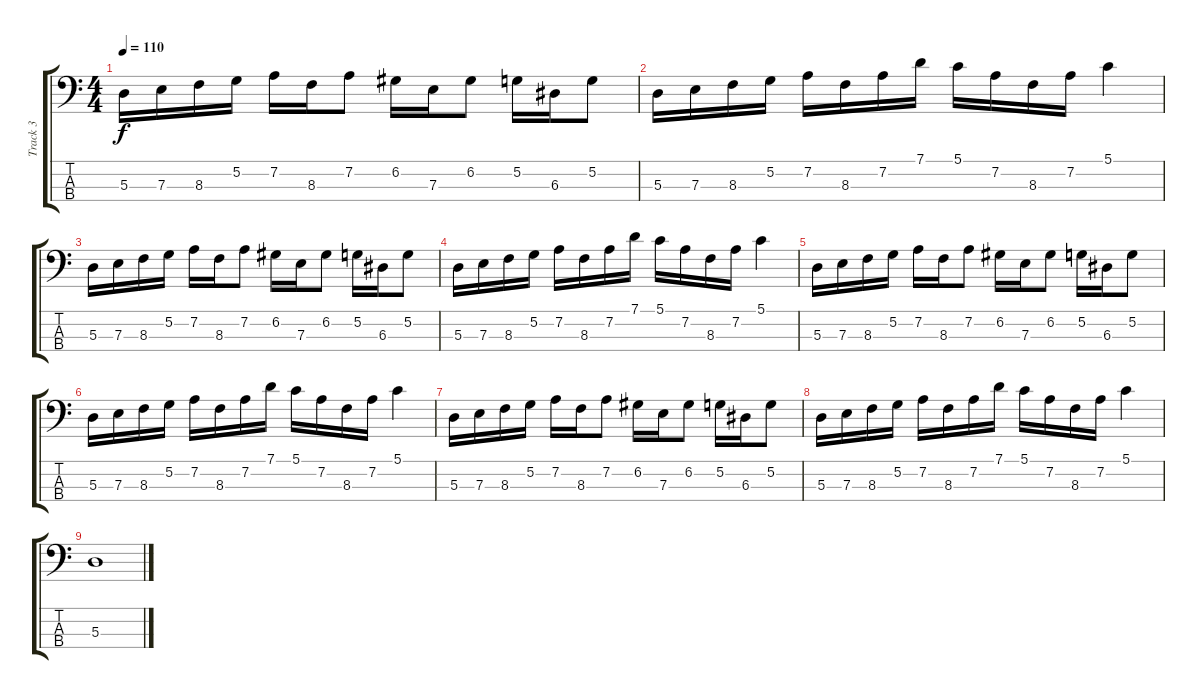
\track ("Track 3" "Track 3") {instrument electricbassfinger}
\staff {score tabs}
\tuning (G2 D2 A1 D1) {hide}
\ts (4 4)
\tempo 110
\clef f4
\ks c
5.3.16{dy f} 7.3.16 8.3.16 5.2.16 7.2.16 8.3.16 7.2.8 6.2.16 7.3.16 6.2.8 5.2.16 6.3.16 5.2.8 |
5.3.16 7.3.16 8.3.16 5.2.16 7.2.16 8.3.16 7.2.16 7.1.16 5.1.16 7.2.16 8.3.16 7.2.16 5.1.4 |
5.3.16 7.3.16 8.3.16 5.2.16 7.2.16 8.3.16 7.2.8 6.2.16 7.3.16 6.2.8 5.2.16 6.3.16 5.2.8 |
5.3.16 7.3.16 8.3.16 5.2.16 7.2.16 8.3.16 7.2.16 7.1.16 5.1.16 7.2.16 8.3.16 7.2.16 5.1.4 |
5.3.16 7.3.16 8.3.16 5.2.16 7.2.16 8.3.16 7.2.8 6.2.16 7.3.16 6.2.8 5.2.16 6.3.16 5.2.8 |
5.3.16 7.3.16 8.3.16 5.2.16 7.2.16 8.3.16 7.2.16 7.1.16 5.1.16 7.2.16 8.3.16 7.2.16 5.1.4 |
5.3.16 7.3.16 8.3.16 5.2.16 7.2.16 8.3.16 7.2.8 6.2.16 7.3.16 6.2.8 5.2.16 6.3.16 5.2.8 |
5.3.16 7.3.16 8.3.16 5.2.16 7.2.16 8.3.16 7.2.16 7.1.16 5.1.16 7.2.16 8.3.16 7.2.16 5.1.4 |
5.3.1
